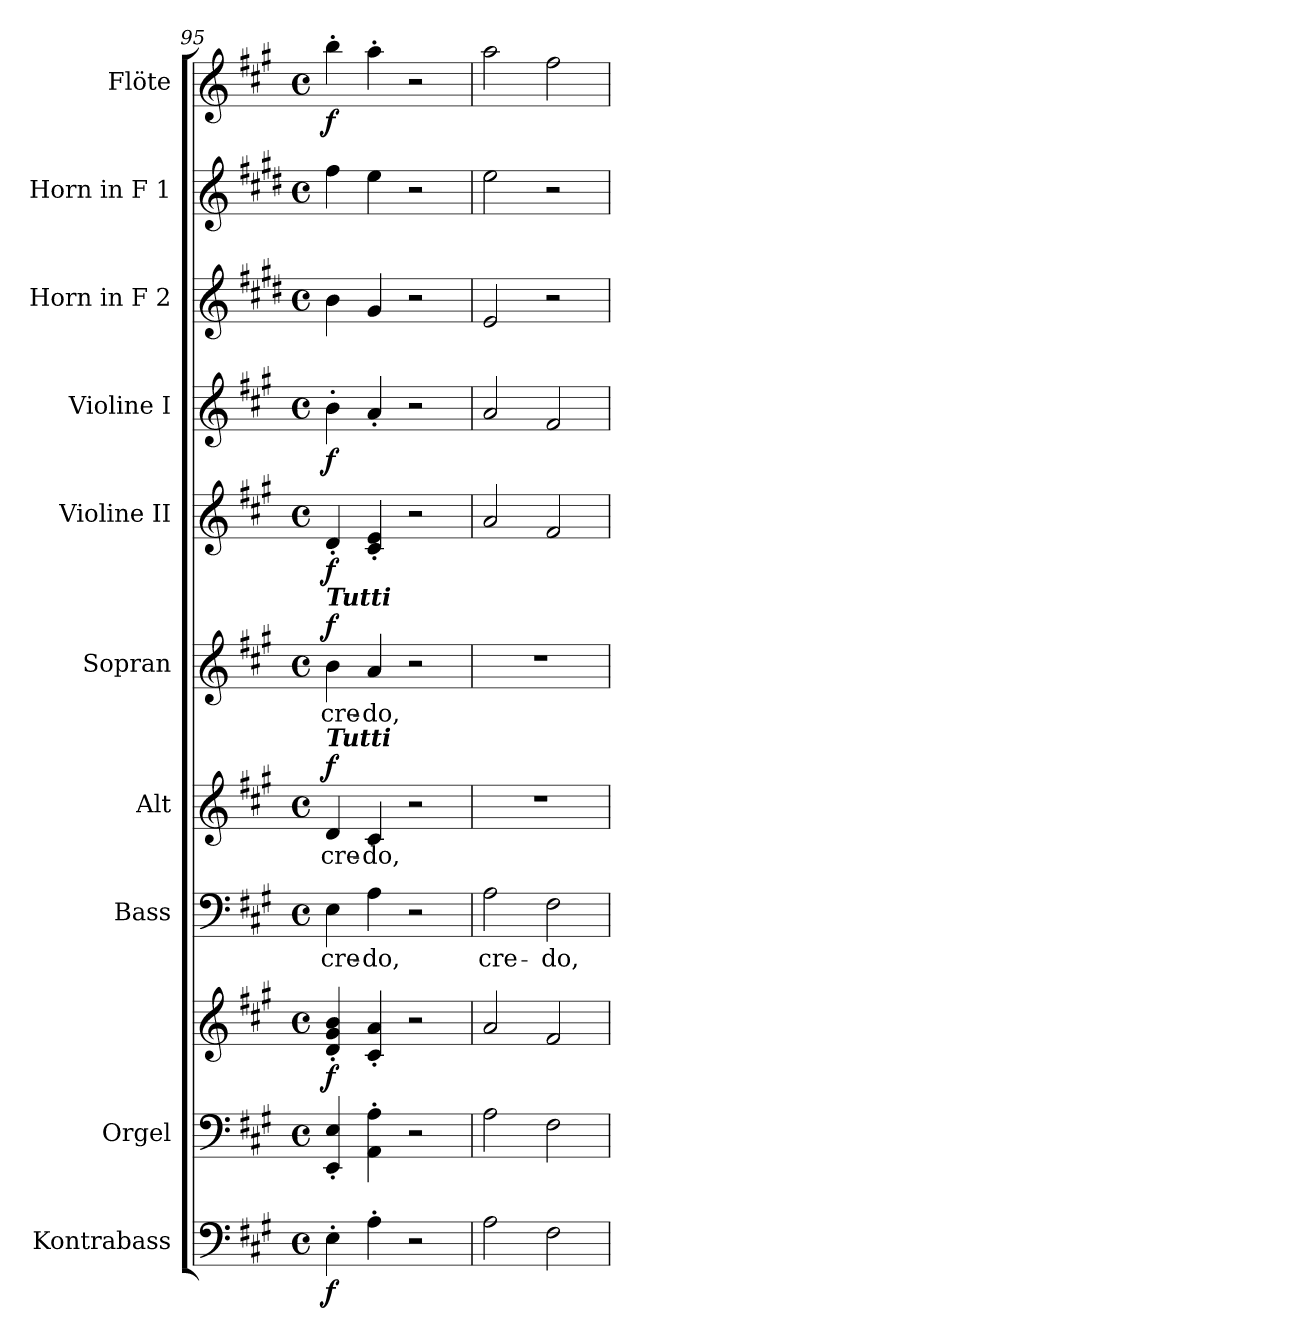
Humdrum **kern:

**kern	**dynam	**kern	**kern	**dynam	**kern	**text	**kern	**text	**dynam	**kern	**text	**dynam	**kern	**dynam	**kern	**dynam	**kern	**kern	**kern	**dynam
*part10	*part10	*part9	*part9	*part9	*part8	*part8	*part7	*part7	*part7	*part6	*part6	*part6	*part5	*part5	*part4	*part4	*part3	*part2	*part1	*part1
*staff11	*staff11	*staff10	*staff9	*staff9/10	*staff8	*staff8	*staff7	*staff7	*staff7	*staff6	*staff6	*staff6	*staff5	*staff5	*staff4	*staff4	*staff3	*staff2	*staff1	*staff1
*I"Kontrabass	*	*I"Orgel	*	*	*I"Bass	*	*I"Alt	*	*	*I"Sopran	*	*	*I"Violine II	*	*I"Violine I	*	*I"Horn in F 2	*I"Horn in F 1	*I"Flöte	*
*I'Kb.	*	*I'Org.	*	*	*I'B.	*	*I'A.	*	*	*I'S.	*	*	*I'Vl. II	*	*I'Vl. I	*	*	*	*I'Fl.	*
*clefF4	*	*clefF4	*clefG2	*	*clefF4	*	*clefG2	*	*	*clefG2	*	*	*clefG2	*	*clefG2	*	*clefG2	*clefG2	*clefG2	*
*ITrd7c12	*	*	*	*	*	*	*	*	*	*	*	*	*	*	*	*	*ITrd4c7	*ITrd4c7	*	*
*k[f#c#g#]	*	*k[f#c#g#]	*k[f#c#g#]	*	*k[f#c#g#]	*	*k[f#c#g#]	*	*	*k[f#c#g#]	*	*	*k[f#c#g#]	*	*k[f#c#g#]	*	*k[f#c#g#]	*k[f#c#g#]	*k[f#c#g#]	*
*A:	*	*A:	*A:	*	*A:	*	*A:	*	*	*A:	*	*	*A:	*	*A:	*	*A:	*A:	*A:	*
*M4/4	*	*M4/4	*M4/4	*	*M4/4	*	*M4/4	*	*	*M4/4	*	*	*M4/4	*	*M4/4	*	*M4/4	*M4/4	*M4/4	*
*met(c)	*	*met(c)	*met(c)	*	*met(c)	*	*met(c)	*	*	*met(c)	*	*	*met(c)	*	*met(c)	*	*met(c)	*met(c)	*met(c)	*
=95	=95	=95	=95	=95	=95	=95	=95	=95	=95	=95	=95	=95	=95	=95	=95	=95	=95	=95	=95	=95
!	!	!	!	!	!	!	!	!	!	!LO:TX:a:Bi:t=Tutti	!	!	!	!	!	!	!	!	!	!
!	!	!	!	!	!	!	!LO:TX:a:Bi:t=Tutti	!	!	!	!	!	!	!	!	!	!	!	!	!
!	!LO:DY:b	!	!	!LO:DY:b	!	!LO:LY:b	!	!LO:LY:b	!LO:DY:a	!	!LO:LY:b	!LO:DY:a	!	!LO:DY:b	!	!LO:DY:b	!	!	!	!LO:DY:b
4EE'>\	f	4EE/'< 4E/'<	4d/'< 4g#/'< 4b/'<	f	4E\	cre-	4d/	cre-	f	4b\	cre-	f	4d'</	f	4b'>\	f	4e\	4b\	4bb'>\	f
!	!	!	!	!	!	!LO:LY:b	!	!LO:LY:b	!	!	!LO:LY:b	!	!	!	!	!	!	!	!	!
4AA'>\	.	4AA\'> 4A\'>	4c#/'< 4a/'<	.	4A\	-do,	4c#/	-do,	.	4a/	-do,	.	4c#/'< 4e/'<	.	4a'</	.	4c#/	4a\	4aa'>\	.
2r	.	2r	2r	.	2r	.	2r	.	.	2r	.	.	2r	.	2r	.	2r	2r	2r	.
=96	=96	=96	=96	=96	=96	=96	=96	=96	=96	=96	=96	=96	=96	=96	=96	=96	=96	=96	=96	=96
!	!	!	!	!	!	!LO:LY:b	!	!	!	!	!	!	!	!	!	!	!	!	!	!
2AA\	.	2A\	2a/	.	2A\	cre-	1r	.	.	1r	.	.	2a/	.	2a/	.	2A/	2a\	2aa\	.
!	!	!	!	!	!	!LO:LY:b	!	!	!	!	!	!	!	!	!	!	!	!	!	!
2FF#\	.	2F#\	2f#/	.	2F#\	-do,	.	.	.	.	.	.	2f#/	.	2f#/	.	2r	2r	2ff#\	.
=	=	=	=	=	=	=	=	=	=	=	=	=	=	=	=	=	=	=	=	=
*-	*-	*-	*-	*-	*-	*-	*-	*-	*-	*-	*-	*-	*-	*-	*-	*-	*-	*-	*-	*-
